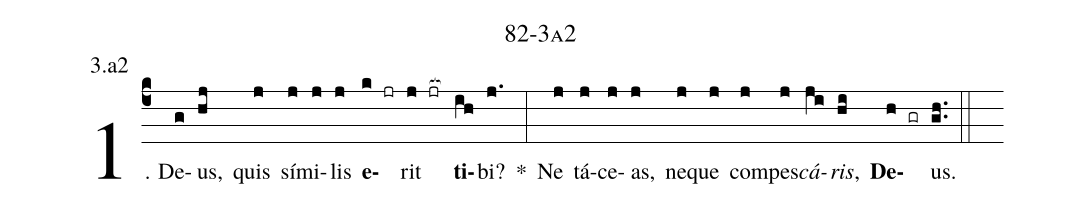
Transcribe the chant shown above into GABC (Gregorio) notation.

name: 82-3a2;
annotation: 3.a2;
%%
(c4)1. De(g)us,(hj) quis(j) sí(j)mi(j)lis(j) <b>e</b>(k jr)rit(j jr[ocb:1{]) <b>ti</b>(ih[ocb:0}])bi?(j.) *(:) Ne(j) tá(j)ce(j)as,(j) ne(j)que(j) com(j)pes(j)<i>cá</i>(ji)<i>ris</i>,(hi) <b>De</b>(h gr)us.(gh..) (::)
